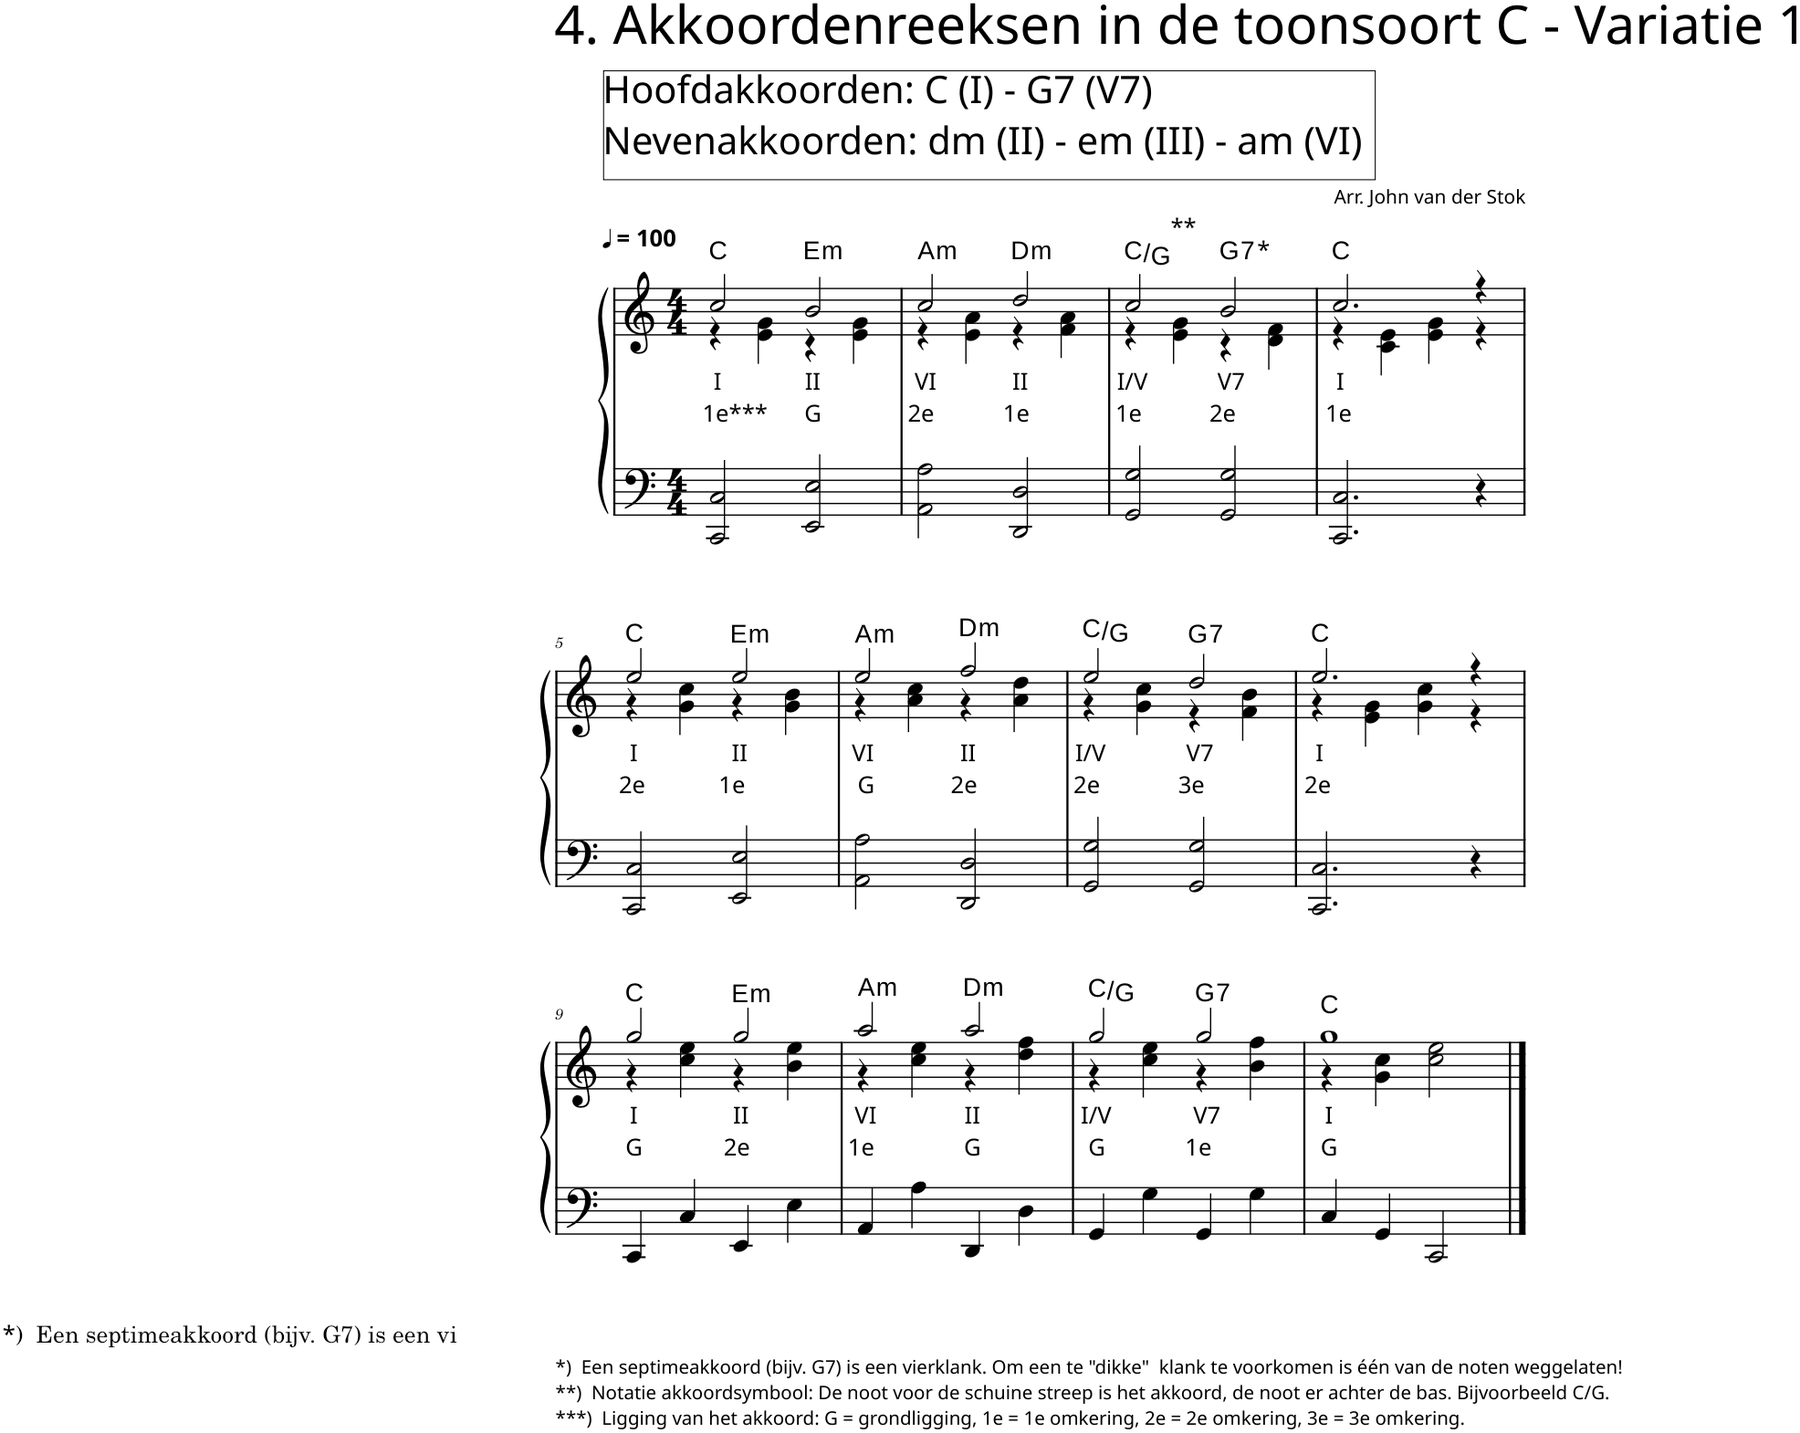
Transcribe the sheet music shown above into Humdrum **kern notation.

**kern	**kern	**text	**text	**harte
*part1	*part1	*part1	*part1	*part1
*staff2	*staff1	*staff1	*staff1	*
*I"Piano	*	*	*	*
*I'Pno.	*	*	*	*
*clefF4	*clefG2	*	*	*
*k[]	*k[]	*	*	*
*M4/4	*M4/4	*	*	*
*MM100	*MM100	*	*	*
=1	=1	=1	=1	=1
!	!	!LO:LY:b	!LO:LY:b	!
*	*^	*	*	*
2CC/ 2C/	2cc/	4r	I	1e***	C:maj
.	.	4e\ 4g\	.	.	.
!	!	!	!LO:LY:b	!LO:LY:b	!LO:H:kt=m
2EE/ 2E/	2b/	4r	II	G	E:min
.	.	4e\ 4g\	.	.	.
=2	=2	=2	=2	=2	=2
!	!	!	!LO:LY:b	!LO:LY:b	!LO:H:kt=m
2AA\ 2A\	2cc/	4r	VI	2e	A:min
.	.	4e\ 4a\	.	.	.
!	!	!	!LO:LY:b	!LO:LY:b	!LO:H:kt=m
2DD/ 2D/	2dd/	4r	II	1e	D:min
.	.	4f\ 4a\	.	.	.
=3	=3	=3	=3	=3	=3
!	!LO:TX:a:t=**	!	!	!	!
!	!	!	!LO:LY:b	!LO:LY:b	!
2GG/ 2G/	2cc/	4r	I/V	1e	C:maj/5
.	.	4e\ 4g\	.	.	.
!	!LO:TX:a:t=*	!	!	!	!
!	!	!	!LO:LY:b	!LO:LY:b	!LO:H:kt=7
2GG/ 2G/	2b/	4r	V7	2e	G:7
.	.	4d\ 4f\	.	.	.
=4	=4	=4	=4	=4	=4
!	!	!	!LO:LY:b	!LO:LY:b	!
2.CC/ 2.C/	2.cc/	4r	I	1e	C:maj
.	.	4c\ 4e\	.	.	.
.	.	4e\ 4g\	.	.	.
4r	4r	4r	.	.	.
!!LO:LB:g=z	!!
=5	=5	=5	=5	=5	=5
!	!	!	!LO:LY:b	!LO:LY:b	!
2CC/ 2C/	2ee/	4r	I	2e	C:maj
.	.	4g\ 4cc\	.	.	.
!	!	!	!LO:LY:b	!LO:LY:b	!LO:H:kt=m
2EE/ 2E/	2ee/	4r	II	1e	E:min
.	.	4g\ 4b\	.	.	.
=6	=6	=6	=6	=6	=6
!	!	!	!LO:LY:b	!LO:LY:b	!LO:H:kt=m
2AA\ 2A\	2ee/	4r	VI	G	A:min
.	.	4a\ 4cc\	.	.	.
!	!	!	!LO:LY:b	!LO:LY:b	!LO:H:kt=m
2DD/ 2D/	2ff/	4r	II	2e	D:min
.	.	4a\ 4dd\	.	.	.
=7	=7	=7	=7	=7	=7
!	!	!	!LO:LY:b	!LO:LY:b	!
2GG/ 2G/	2ee/	4r	I/V	2e	C:maj/5
.	.	4g\ 4cc\	.	.	.
!	!	!	!LO:LY:b	!LO:LY:b	!LO:H:kt=7
2GG/ 2G/	2dd/	4r	V7	3e	G:7
.	.	4f\ 4b\	.	.	.
=8	=8	=8	=8	=8	=8
!	!	!	!LO:LY:b	!LO:LY:b	!
2.CC/ 2.C/	2.ee/	4r	I	2e	C:maj
.	.	4e\ 4g\	.	.	.
.	.	4g\ 4cc\	.	.	.
4r	4r	4r	.	.	.
!!LO:LB:g=z	!!
=9	=9	=9	=9	=9	=9
!LO:TX:b:t=*)  Een septimeakkoord (bijv. G7) is een vierklank. Om een te "dikke"  klank te voorkomen is één van de noten weggelaten!	!	!	!	!	!
!LO:TX:b:t=**)  Notatie akkoordsymbool&colon; De noot voor de schuine streep is het akkoord, de noot er achter de bas. Bijvoorbeeld C/G.	!	!	!	!	!
!LO:TX:b:t=***)  Ligging van het akkoord&colon; G = grondligging, 1e = 1e omkering, 2e = 2e omkering, 3e = 3e omkering.	!	!	!	!	!
!LO:TX:b:t=*	!	!	!	!	!
!LO:TX:b:t=)  Een septimeakkoord (bijv. G7) is een vi	!	!	!	!	!
!	!	!	!LO:LY:b	!LO:LY:b	!
4CC/	2gg/	4r	I	G	C:maj
4C/	.	4cc\ 4ee\	.	.	.
!	!	!	!LO:LY:b	!LO:LY:b	!LO:H:kt=m
4EE/	2gg/	4r	II	2e	E:min
4E\	.	4b\ 4ee\	.	.	.
=10	=10	=10	=10	=10	=10
!	!	!	!LO:LY:b	!LO:LY:b	!LO:H:kt=m
4AA/	2aa/	4r	VI	1e	A:min
4A\	.	4cc\ 4ee\	.	.	.
!	!	!	!LO:LY:b	!LO:LY:b	!LO:H:kt=m
4DD/	2aa/	4r	II	G	D:min
4D\	.	4dd\ 4ff\	.	.	.
=11	=11	=11	=11	=11	=11
!	!	!	!LO:LY:b	!LO:LY:b	!
4GG/	2gg/	4r	I/V	G	C:maj/5
4G\	.	4cc\ 4ee\	.	.	.
!	!	!	!LO:LY:b	!LO:LY:b	!LO:H:kt=7
4GG/	2gg/	4r	V7	1e	G:7
4G\	.	4b\ 4ff\	.	.	.
=12	=12	=12	=12	=12	=12
!	!	!	!LO:LY:b	!LO:LY:b	!
4C/	1gg	4r	I	G	C:maj
4GG/	.	4g\ 4cc\	.	.	.
2CC/	.	2cc\ 2ee\	.	.	.
*	*v	*v	*	*	*
==	==	==	==	==
*-	*-	*-	*-	*-
